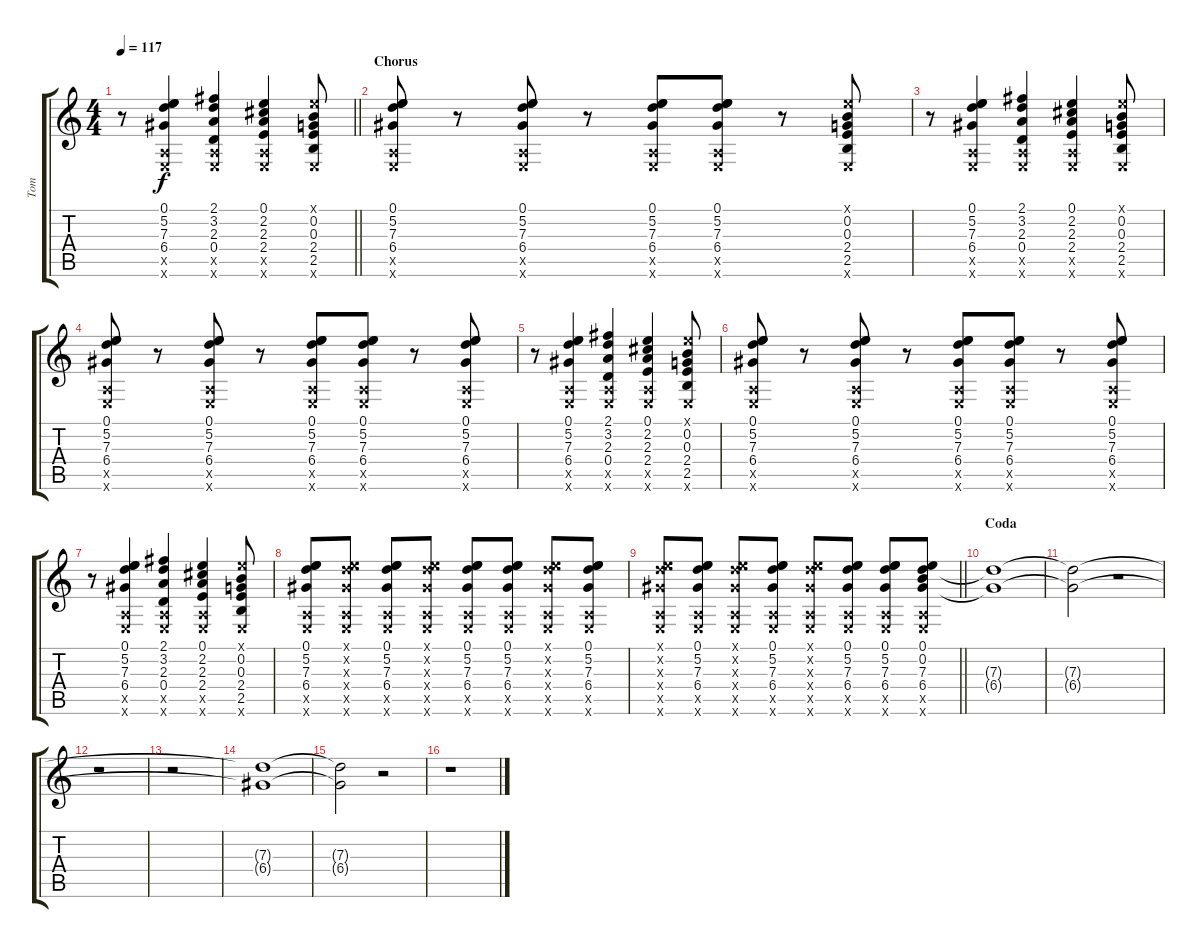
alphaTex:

\track ("Tom" "Tom") {instrument acousticguitarsteel}
\staff {score tabs}
\tuning (E4 B3 G3 D3 A2 E2) {hide}
\ts (4 4)
\tempo 117
\clef g2
\barLineRight lightlight
\ks c
r.8{dy f} (0.1 5.2 7.3 6.4 0.5{x} 0.6{x}).4 (2.1 3.2 2.3 0.4 0.5{x} 0.6{x}).4 (0.1 2.2 2.3 2.4 0.5{x} 0.6{x}).4 (0.1{x} 0.2 0.3 2.4 2.5 0.6{x}).8 |
\section ("" "Chorus")
(0.1 5.2 7.3 6.4 0.5{x} 0.6{x}).8 r.8 (0.1 5.2 7.3 6.4 0.5{x} 0.6{x}).8 r.8 (0.1 5.2 7.3 6.4 0.5{x} 0.6{x}).8 (0.1 5.2 7.3 6.4 0.5{x} 0.6{x}).8 r.8 (0.1{x} 0.2 0.3 2.4 2.5 0.6{x}).8 |
r.8 (0.1 5.2 7.3 6.4 0.5{x} 0.6{x}).4 (2.1 3.2 2.3 0.4 0.5{x} 0.6{x}).4 (0.1 2.2 2.3 2.4 0.5{x} 0.6{x}).4 (0.1{x} 0.2 0.3 2.4 2.5 0.6{x}).8 |
(0.1 5.2 7.3 6.4 0.5{x} 0.6{x}).8 r.8 (0.1 5.2 7.3 6.4 0.5{x} 0.6{x}).8 r.8 (0.1 5.2 7.3 6.4 0.5{x} 0.6{x}).8 (0.1 5.2 7.3 6.4 0.5{x} 0.6{x}).8 r.8 (0.1 5.2 7.3 6.4 0.5{x} 0.6{x}).8 |
r.8 (0.1 5.2 7.3 6.4 0.5{x} 0.6{x}).4 (2.1 3.2 2.3 0.4 0.5{x} 0.6{x}).4 (0.1 2.2 2.3 2.4 0.5{x} 0.6{x}).4 (0.1{x} 0.2 0.3 2.4 2.5 0.6{x}).8 |
(0.1 5.2 7.3 6.4 0.5{x} 0.6{x}).8 r.8 (0.1 5.2 7.3 6.4 0.5{x} 0.6{x}).8 r.8 (0.1 5.2 7.3 6.4 0.5{x} 0.6{x}).8 (0.1 5.2 7.3 6.4 0.5{x} 0.6{x}).8 r.8 (0.1 5.2 7.3 6.4 0.5{x} 0.6{x}).8 |
r.8 (0.1 5.2 7.3 6.4 0.5{x} 0.6{x}).4 (2.1 3.2 2.3 0.4 0.5{x} 0.6{x}).4 (0.1 2.2 2.3 2.4 0.5{x} 0.6{x}).4 (0.1{x} 0.2 0.3 2.4 2.5 0.6{x}).8 |
(0.1 5.2 7.3 6.4 0.5{x} 0.6{x}).8 (0.1{x} 5.2{x} 7.3{x} 6.4{x} 0.5{x} 0.6{x}).8 (0.1 5.2 7.3 6.4 0.5{x} 0.6{x}).8 (0.1{x} 5.2{x} 7.3{x} 6.4{x} 0.5{x} 0.6{x}).8 (0.1 5.2 7.3 6.4 0.5{x} 0.6{x}).8 (0.1 5.2 7.3 6.4 0.5{x} 0.6{x}).8 (0.1{x} 5.2{x} 7.3{x} 6.4{x} 0.5{x} 0.6{x}).8 (0.1 5.2 7.3 6.4 0.5{x} 0.6{x}).8 |
\barLineRight lightlight
(0.1{x} 5.2{x} 7.3{x} 6.4{x} 0.5{x} 0.6{x}).8 (0.1 5.2 7.3 6.4 0.5{x} 0.6{x}).8 (0.1{x} 5.2{x} 7.3{x} 6.4{x} 0.5{x} 0.6{x}).8 (0.1 5.2 7.3 6.4 0.5{x} 0.6{x}).8 (0.1{x} 5.2{x} 7.3{x} 6.4{x} 0.5{x} 0.6{x}).8 (0.1 5.2 7.3 6.4 0.5{x} 0.6{x}).8 (0.1 5.2 7.3 6.4 0.5{x} 0.6{x}).8 (0.1 0.2 7.3 6.4 0.5{x} 0.6{x}).8 |
\section ("" "Coda")
(7.3{t} 6.4{t}).1{volume 14 instrument overdrivenguitar} |
(7.3{t} 6.4{t}).2{volume 10 instrument overdrivenguitar} r.2{instrument acousticguitarsteel} |
r.1 |
r.1 |
(7.3{t} 6.4{t}).1{volume 14 instrument overdrivenguitar} |
(7.3{t} 6.4{t}).2{volume 10 instrument overdrivenguitar} r.2{instrument acousticguitarsteel} |
r.1
